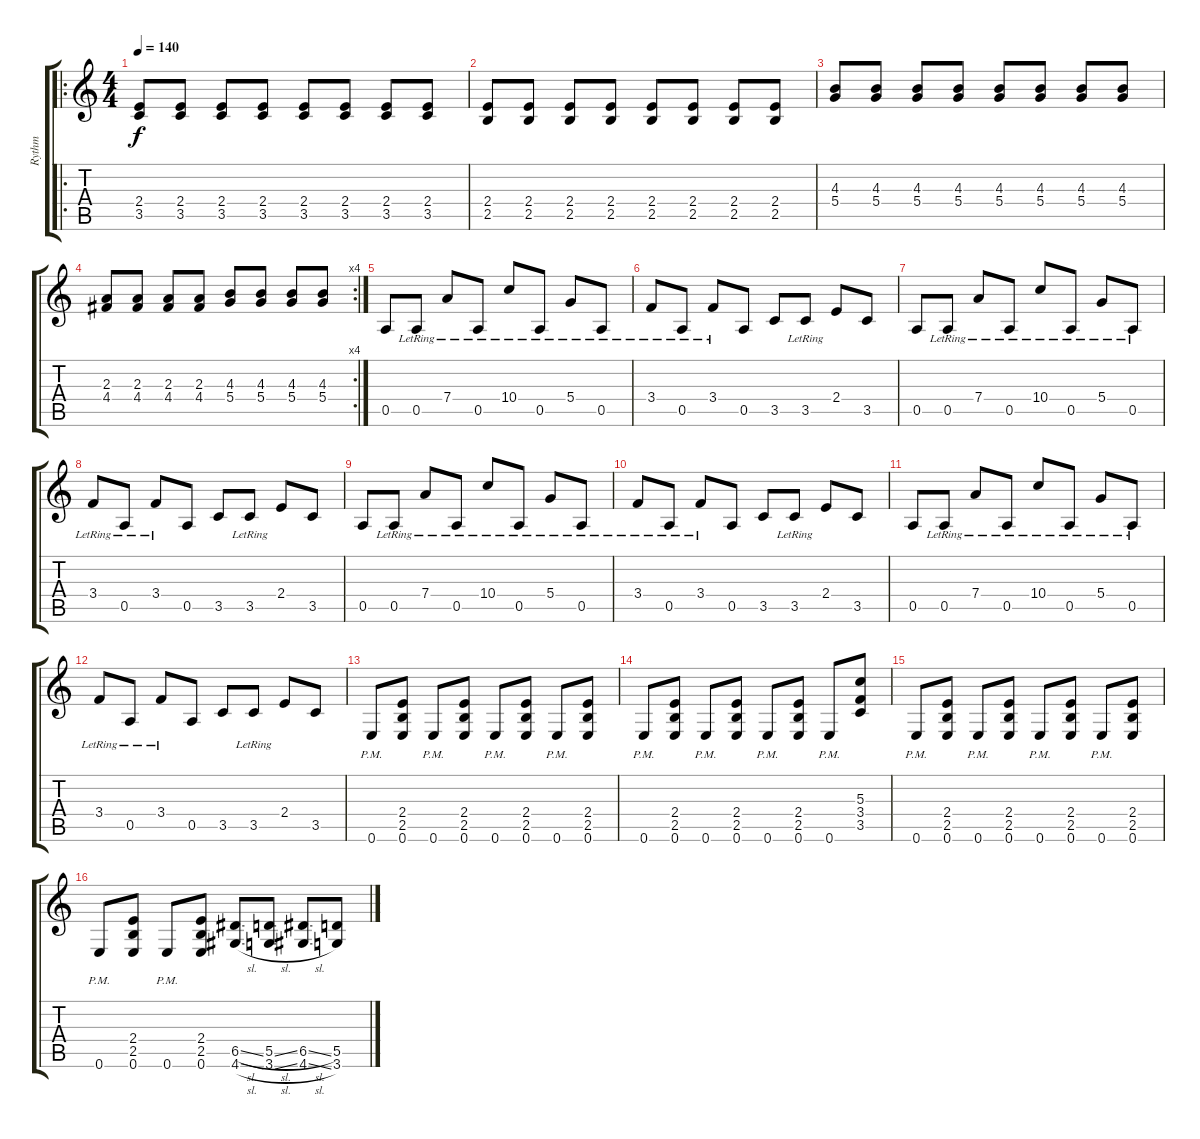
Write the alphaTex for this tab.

\track ("Rythm" "Rythm") {instrument distortionguitar}
\staff {score tabs}
\tuning (E4 B3 G3 D3 A2 E2) {hide}
\ro
\ts (4 4)
\tempo 140
\clef g2
\ks c
(2.4 3.5).8{dy f} (2.4 3.5).8 (2.4 3.5).8 (2.4 3.5).8 (2.4 3.5).8 (2.4 3.5).8 (2.4 3.5).8 (2.4 3.5).8 |
(2.4 2.5).8 (2.4 2.5).8 (2.4 2.5).8 (2.4 2.5).8 (2.4 2.5).8 (2.4 2.5).8 (2.4 2.5).8 (2.4 2.5).8 |
(4.3 5.4).8 (4.3 5.4).8 (4.3 5.4).8 (4.3 5.4).8 (4.3 5.4).8 (4.3 5.4).8 (4.3 5.4).8 (4.3 5.4).8 |
\rc 4
(2.3 4.4).8 (2.3 4.4).8 (2.3 4.4).8 (2.3 4.4).8 (4.3 5.4).8 (4.3 5.4).8 (4.3 5.4).8 (4.3 5.4).8 |
0.5.8 0.5{lr}.8 7.4{lr}.8 0.5{lr}.8 10.4{lr}.8 0.5{lr}.8 5.4{lr}.8 0.5{lr}.8 |
3.4{lr}.8 0.5{lr}.8 3.4{lr}.8 0.5.8 3.5.8 3.5{lr}.8 2.4.8 3.5.8 |
0.5.8 0.5{lr}.8 7.4{lr}.8 0.5{lr}.8 10.4{lr}.8 0.5{lr}.8 5.4{lr}.8 0.5{lr}.8 |
3.4{lr}.8 0.5{lr}.8 3.4{lr}.8 0.5.8 3.5.8 3.5{lr}.8 2.4.8 3.5.8 |
0.5.8 0.5{lr}.8 7.4{lr}.8 0.5{lr}.8 10.4{lr}.8 0.5{lr}.8 5.4{lr}.8 0.5{lr}.8 |
3.4{lr}.8 0.5{lr}.8 3.4{lr}.8 0.5.8 3.5.8 3.5{lr}.8 2.4.8 3.5.8 |
0.5.8 0.5{lr}.8 7.4{lr}.8 0.5{lr}.8 10.4{lr}.8 0.5{lr}.8 5.4{lr}.8 0.5{lr}.8 |
3.4{lr}.8 0.5{lr}.8 3.4{lr}.8 0.5.8 3.5.8 3.5{lr}.8 2.4.8 3.5.8 |
0.6{pm}.8 (2.4 2.5 0.6).8 0.6{pm}.8 (2.4 2.5 0.6).8 0.6{pm}.8 (2.4 2.5 0.6).8 0.6{pm}.8 (2.4 2.5 0.6).8 |
0.6{pm}.8 (2.4 2.5 0.6).8 0.6{pm}.8 (2.4 2.5 0.6).8 0.6{pm}.8 (2.4 2.5 0.6).8 0.6{pm}.8 (5.3 3.4 3.5).8 |
0.6{pm}.8 (2.4 2.5 0.6).8 0.6{pm}.8 (2.4 2.5 0.6).8 0.6{pm}.8 (2.4 2.5 0.6).8 0.6{pm}.8 (2.4 2.5 0.6).8 |
0.6{pm}.8 (2.4 2.5 0.6).8 0.6{pm}.8 (2.4 2.5 0.6).8 (6.5{sl} 4.6{sl}).8 (5.5{sl} 3.6{sl}).8 (6.5{sl} 4.6{sl}).8 (5.5 3.6).8
